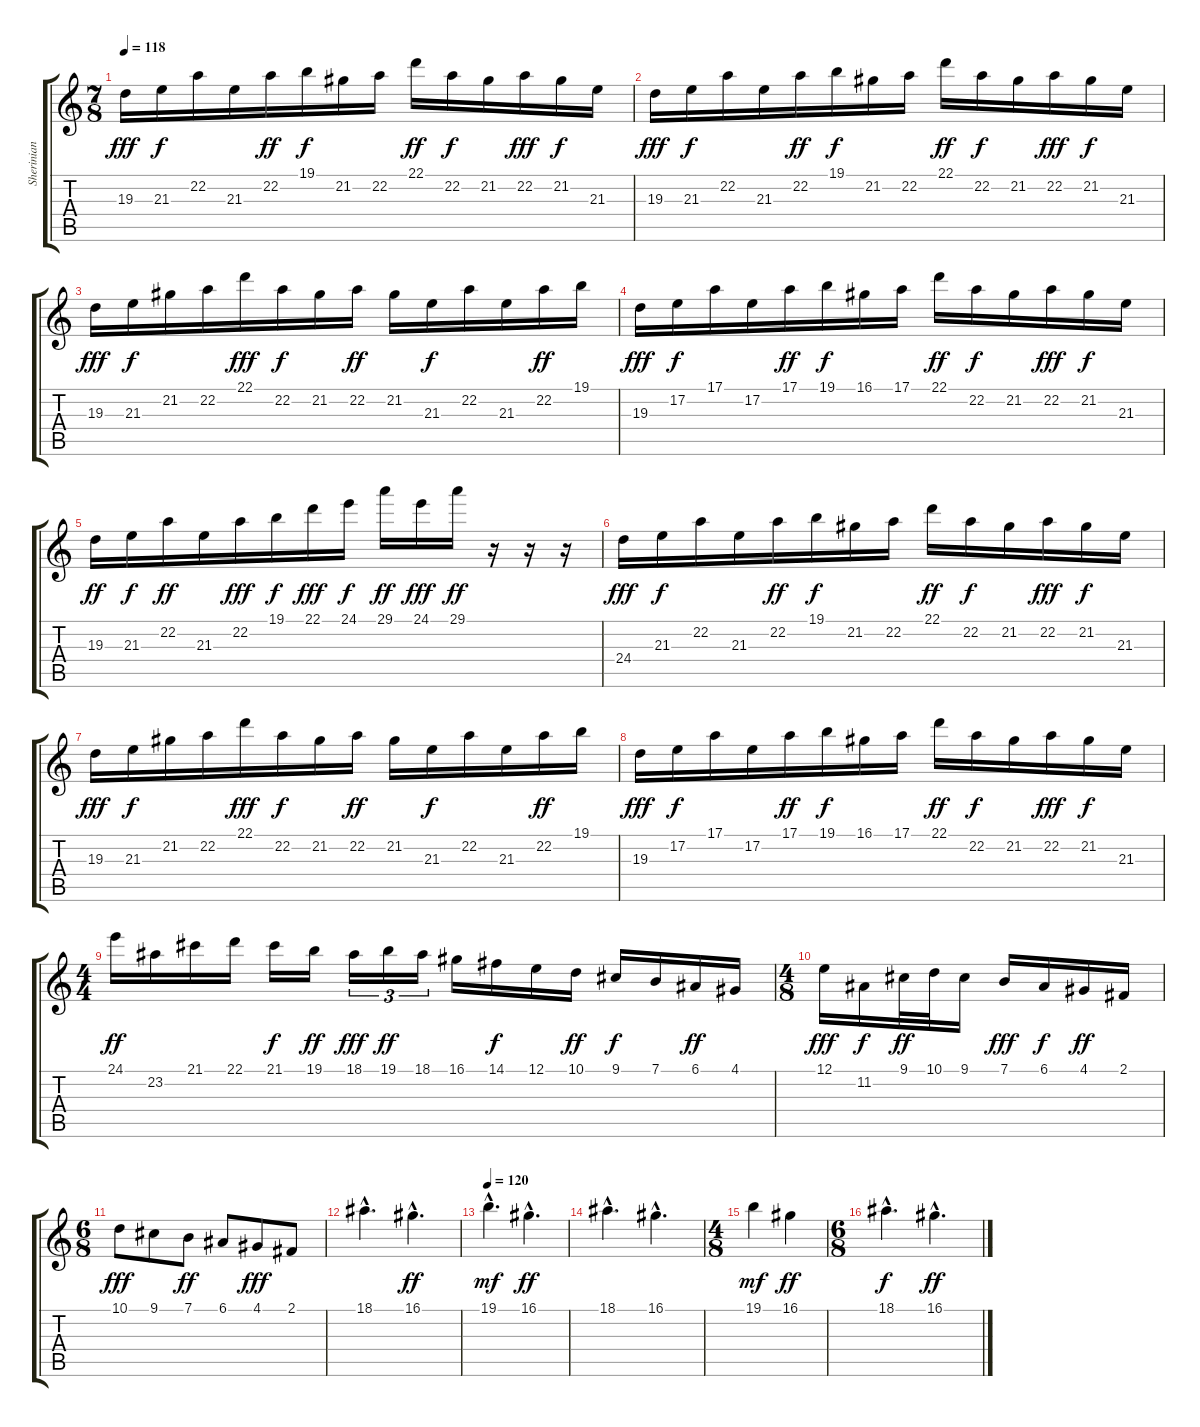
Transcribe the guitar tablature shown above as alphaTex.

\track ("Sherinian Polysynth" "Sherinian ") {instrument pad3polysynth}
\staff {score tabs}
\tuning (E4 B3 G3 D3 A2 E2) {hide}
\ts (7 8)
\tempo 118
\clef g2
\ks c
19.3.16{dy fff} 21.3.16{dy f} 22.2.16 21.3.16 22.2.16{dy ff} 19.1.16{dy f} 21.2.16 22.2.16 22.1.16{dy ff} 22.2.16{dy f} 21.2.16 22.2.16{dy fff} 21.2.16{dy f} 21.3.16 |
19.3.16{dy fff} 21.3.16{dy f} 22.2.16 21.3.16 22.2.16{dy ff} 19.1.16{dy f} 21.2.16 22.2.16 22.1.16{dy ff} 22.2.16{dy f} 21.2.16 22.2.16{dy fff} 21.2.16{dy f} 21.3.16 |
19.3.16{dy fff} 21.3.16{dy f} 21.2.16 22.2.16 22.1.16{dy fff} 22.2.16{dy f} 21.2.16 22.2.16{dy ff} 21.2.16 21.3.16{dy f} 22.2.16 21.3.16 22.2.16{dy ff} 19.1.16 |
19.3.16{dy fff} 17.2.16{dy f} 17.1.16 17.2.16 17.1.16{dy ff} 19.1.16{dy f} 16.1.16 17.1.16 22.1.16{dy ff} 22.2.16{dy f} 21.2.16 22.2.16{dy fff} 21.2.16{dy f} 21.3.16 |
19.3.16{dy ff} 21.3.16{dy f} 22.2.16{dy ff} 21.3.16 22.2.16{dy fff} 19.1.16{dy f} 22.1.16{dy fff} 24.1.16{dy f} 29.1.16{dy ff} 24.1.16{dy fff} 29.1.16{dy ff} r.16 r.16 r.16 |
24.4.16{dy fff} 21.3.16{dy f} 22.2.16 21.3.16 22.2.16{dy ff} 19.1.16{dy f} 21.2.16 22.2.16 22.1.16{dy ff} 22.2.16{dy f} 21.2.16 22.2.16{dy fff} 21.2.16{dy f} 21.3.16 |
19.3.16{dy fff} 21.3.16{dy f} 21.2.16 22.2.16 22.1.16{dy fff} 22.2.16{dy f} 21.2.16 22.2.16{dy ff} 21.2.16 21.3.16{dy f} 22.2.16 21.3.16 22.2.16{dy ff} 19.1.16 |
19.3.16{dy fff} 17.2.16{dy f} 17.1.16 17.2.16 17.1.16{dy ff} 19.1.16{dy f} 16.1.16 17.1.16 22.1.16{dy ff} 22.2.16{dy f} 21.2.16 22.2.16{dy fff} 21.2.16{dy f} 21.3.16 |
\ts (4 4)
24.1.16{dy ff} 23.2.16 21.1.16 22.1.16 21.1.16{dy f} 19.1.16{dy ff} 18.1.16{tu (3 2) dy fff} 19.1.16{tu (3 2) dy ff} 18.1.16{tu (3 2)} 16.1.16 14.1.16{dy f} 12.1.16 10.1.16{dy ff} 9.1.16{dy f} 7.1.16 6.1.16{dy ff} 4.1.16 |
\ts (4 8)
12.1.16{dy fff} 11.2.16{dy f} 9.1.32{dy ff} 10.1.32 9.1.16 7.1.16{dy fff} 6.1.16{dy f} 4.1.16{dy ff} 2.1.16 |
\ts (6 8)
10.1.8{dy fff} 9.1.8 7.1.8{dy ff} 6.1.8 4.1.8{dy fff} 2.1.8 |
18.1{hac}.4{d} 16.1{hac}.4{d dy ff} |
\tempo 120
19.1{hac}.4{d dy mf} 16.1{hac}.4{d dy ff} |
18.1{hac}.4{d} 16.1{hac}.4{d} |
\ts (4 8)
19.1.4{dy mf} 16.1.4{dy ff} |
\ts (6 8)
18.1{hac}.4{d dy f} 16.1{hac}.4{d dy ff}
